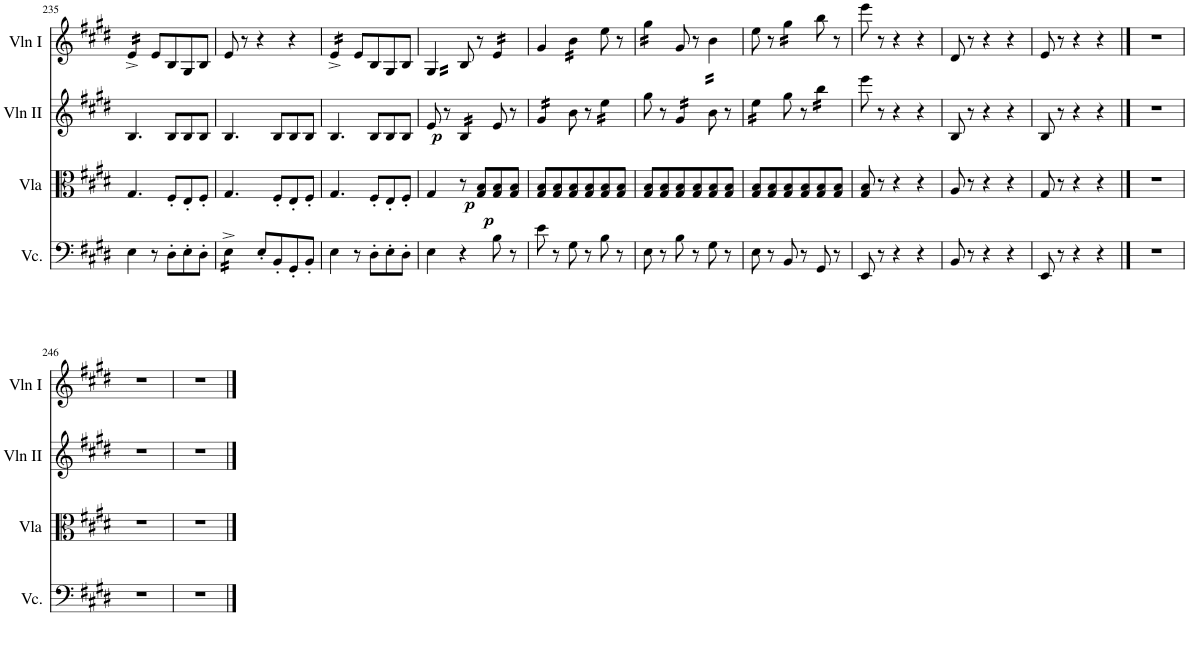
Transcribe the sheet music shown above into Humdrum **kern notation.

**kern	**kern	**dynam	**kern	**dynam	**kern
*part4	*part3	*part3	*part2	*part2	*part1
*staff4	*staff3	*staff3	*staff2	*staff2	*staff1
*I"Violoncello	*I"Viola	*	*I"Violin II	*	*I"Violin I
*I'Vc.	*I'Vla	*	*I'Vln II	*	*I'Vln I
!!LO:PB:g=z
*clefF4	*clefC3	*	*clefG2	*	*clefG2
*k[f#c#g#d#]	*k[f#c#g#d#]	*	*k[f#c#g#d#]	*	*k[f#c#g#d#]
*M3/4	*M3/4	*	*M3/4	*	*M3/4
=235	=235	=235	=235	=235	=235
*	*	*	*	*	*tremolo
4E\	4.G#/	.	4.B/	.	16e^/LL
.	.	.	.	.	16e^/
.	.	.	.	.	16e^/
.	.	.	.	.	16e^/JJ
*	*	*	*	*	*Xtremolo
8r	.	.	.	.	8e/L
8D#'\L	8F#'/L	.	8B/L	.	8B/
8E'\	8E'/	.	8B/	.	8G#/
8D#'\J	8F#'/J	.	8B/J	.	8B/J
=236	=236	=236	=236	=236	=236
*tremolo	*	*	*	*	*
16E^\LL	4.G#/	.	4.B/	.	8e/
16E^\	.	.	.	.	.
16E^\	.	.	.	.	8r
16E^\JJ	.	.	.	.	.
*Xtremolo	*	*	*	*	*
8E'/L	.	.	.	.	4r
8BB'/	8F#'/L	.	8B/L	.	.
8GG#'/	8E'/	.	8B/	.	4r
8BB'/J	8F#'/J	.	8B/J	.	.
=237	=237	=237	=237	=237	=237
*	*	*	*	*	*tremolo
4E\	4.G#/	.	4.B/	.	16e^/LL
.	.	.	.	.	16e^/
.	.	.	.	.	16e^/
.	.	.	.	.	16e^/JJ
*	*	*	*	*	*Xtremolo
8r	.	.	.	.	8e/L
8D#'\L	8F#'/L	.	8B/L	.	8B/
8E'\	8E'/	.	8B/	.	8G#/
8D#'\J	8F#'/J	.	8B/J	.	8B/J
=238	=238	=238	=238	=238	=238
!	!	!	!	!LO:DY:b	!
*	*	*	*	*	*tremolo
4E\	4G#/	.	8e/	p	16G#/LL
.	.	.	.	.	16G#/
.	.	.	8r	.	16G#/
.	.	.	.	.	16G#/JJ
*	*	*	*	*	*Xtremolo
!	!	!LO:DY:b	!	!	!
*	*	*	*tremolo	*	*
4r	8r	p	16B/LL	.	8B/
.	.	.	16B/	.	.
!	!	!LO:DY:b	!	!	!
.	8G#/ 8B/L	p	16B/	.	8r
.	.	.	16B/JJ	.	.
*	*	*	*Xtremolo	*	*
*	*	*	*	*	*tremolo
8B\	8G#/ 8B/	.	8e/	.	16e/LL
.	.	.	.	.	16e/
8r	8G#/ 8B/J	.	8r	.	16e/
.	.	.	.	.	16e/JJ
*	*	*	*	*	*Xtremolo
=239	=239	=239	=239	=239	=239
*	*	*	*tremolo	*	*
8e\	8G#/ 8B/L	.	16g#/LL	.	4g#/
.	.	.	16g#/	.	.
8r	8G#/ 8B/	.	16g#/	.	.
.	.	.	16g#/JJ	.	.
*	*	*	*Xtremolo	*	*
*	*	*	*	*	*tremolo
8G#\	8G#/ 8B/	.	8b\	.	16b\LL
.	.	.	.	.	16b\
8r	8G#/ 8B/	.	8r	.	16b\
.	.	.	.	.	16b\JJ
*	*	*	*	*	*Xtremolo
*	*	*	*tremolo	*	*
8B\	8G#/ 8B/	.	16ee\LL	.	8ee\
.	.	.	16ee\	.	.
8r	8G#/ 8B/J	.	16ee\	.	8r
.	.	.	16ee\JJ	.	.
*	*	*	*Xtremolo	*	*
=240	=240	=240	=240	=240	=240
*	*	*	*	*	*tremolo
8E\	8G#/ 8B/L	.	8gg#\	.	16gg#\LL
.	.	.	.	.	16gg#\
8r	8G#/ 8B/	.	8r	.	16gg#\
.	.	.	.	.	16gg#\JJ
*	*	*	*	*	*Xtremolo
*	*	*	*tremolo	*	*
8B\	8G#/ 8B/	.	16g#/LL	.	8g#/
.	.	.	16g#/	.	.
8r	8G#/ 8B/	.	16g#/	.	8r
.	.	.	16g#/JJ	.	.
*	*	*	*Xtremolo	*	*
*	*	*	*	*	*tremolo
8G#\	8G#/ 8B/	.	8b\	.	16b\LL
.	.	.	.	.	16b\
8r	8G#/ 8B/J	.	8r	.	16b\
.	.	.	.	.	16b\JJ
*	*	*	*	*	*Xtremolo
=241	=241	=241	=241	=241	=241
*	*	*	*tremolo	*	*
8E\	8G#/ 8B/L	.	16ee\LL	.	8ee\
.	.	.	16ee\	.	.
8r	8G#/ 8B/	.	16ee\	.	8r
.	.	.	16ee\JJ	.	.
*	*	*	*Xtremolo	*	*
*	*	*	*	*	*tremolo
8BB/	8G#/ 8B/	.	8gg#\	.	16gg#\LL
.	.	.	.	.	16gg#\
8r	8G#/ 8B/	.	8r	.	16gg#\
.	.	.	.	.	16gg#\JJ
*	*	*	*	*	*Xtremolo
*	*	*	*tremolo	*	*
8GG#/	8G#/ 8B/	.	16bb\LL	.	8bb\
.	.	.	16bb\	.	.
8r	8G#/ 8B/J	.	16bb\	.	8r
.	.	.	16bb\JJ	.	.
*	*	*	*Xtremolo	*	*
=242	=242	=242	=242	=242	=242
8EE/	8G#/ 8B/	.	8eee\	.	8eee\
8r	8r	.	8r	.	8r
4r	4r	.	4r	.	4r
4r	4r	.	4r	.	4r
=243	=243	=243	=243	=243	=243
8BB/	8A/	.	8B/	.	8d#/
8r	8r	.	8r	.	8r
4r	4r	.	4r	.	4r
4r	4r	.	4r	.	4r
=244	=244	=244	=244	=244	=244
8EE/	8G#/	.	8B/	.	8e/
8r	8r	.	8r	.	8r
4r	4r	.	4r	.	4r
4r	4r	.	4r	.	4r
==245	==245	==245	==245	==245	==245
2.r	2.r	.	2.r	.	2.r
!!LO:LB:g=z
=246	=246	=246	=246	=246	=246
2.r	2.r	.	2.r	.	2.r
=247	=247	=247	=247	=247	=247
2.r	2.r	.	2.r	.	2.r
==	==	==	==	==	==
*-	*-	*-	*-	*-	*-
